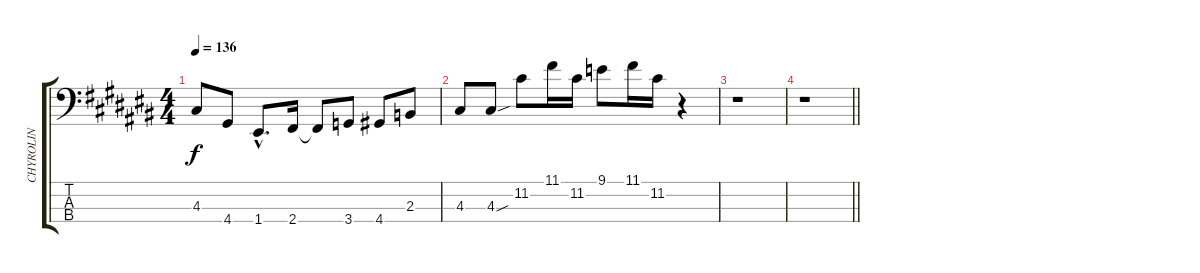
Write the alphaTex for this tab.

\track ("CHYROLIN" "CHYROLIN") {instrument acousticguitarnylon}
\staff {score tabs}
\tuning (G2 D2 A1 E1) {hide}
\ts (4 4)
\tempo 136
\clef f4
\ks c#
4.3.8{dy f} 4.4.8 1.4{hac}.8{d} 2.4.16 2.4{t}.8 3.4.8 4.4.8 2.3.8 |
4.3.8 4.3{sou}.8 11.2.8 11.1.16 11.2.16 9.1.8 11.1.16 11.2.16 r.4 |
r.1 |
\barLineRight lightlight
r.1
